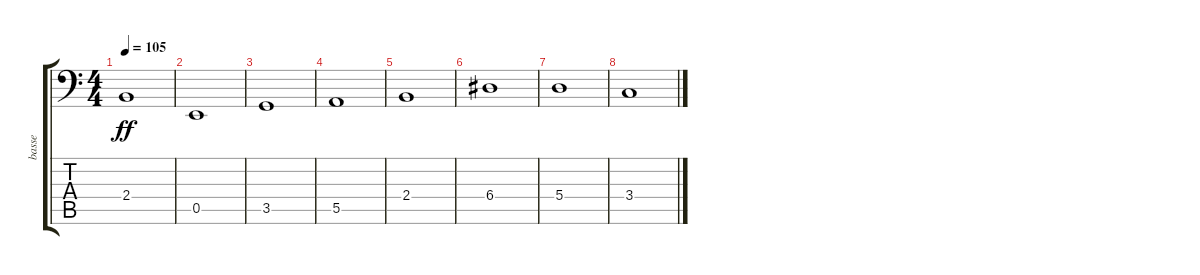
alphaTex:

\track ("basse" "basse") {instrument electricbassfinger}
\staff {score tabs}
\tuning (C3 G2 D2 A1 E1 B0) {hide}
\ts (4 4)
\tempo 105
\clef f4
\ks c
2.4.1{dy ff} |
0.5.1 |
3.5.1 |
5.5.1 |
2.4.1 |
6.4.1 |
5.4.1 |
3.4.1
